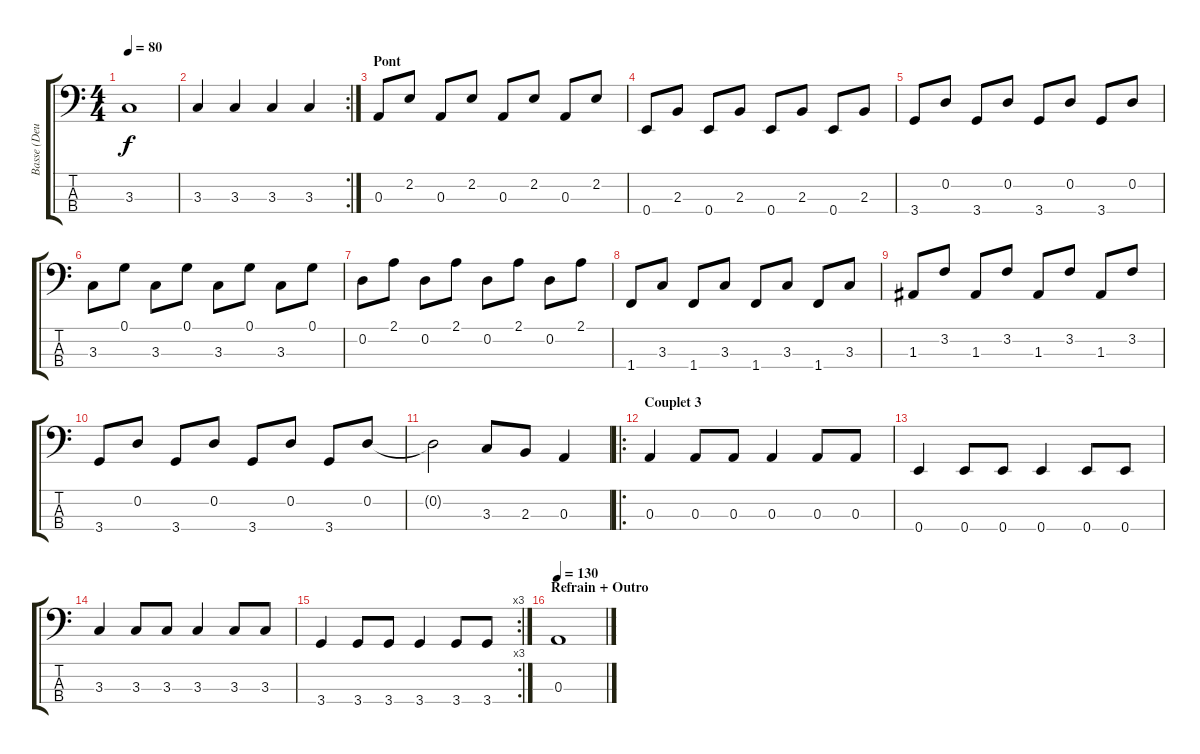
\track ("Basse (Deus ?)" "Basse (Deu") {instrument electricbassfinger}
\staff {score tabs}
\tuning (G2 D2 A1 E1) {hide}
\ts (4 4)
\tempo 80
\clef f4
\ks c
3.3.1{dy f} |
\rc 2
3.3.4 3.3.4 3.3.4 3.3.4 |
\section ("" "Pont")
0.3.8 2.2.8 0.3.8 2.2.8 0.3.8 2.2.8 0.3.8 2.2.8 |
0.4.8 2.3.8 0.4.8 2.3.8 0.4.8 2.3.8 0.4.8 2.3.8 |
3.4.8 0.2.8 3.4.8 0.2.8 3.4.8 0.2.8 3.4.8 0.2.8 |
3.3.8 0.1.8 3.3.8 0.1.8 3.3.8 0.1.8 3.3.8 0.1.8 |
0.2.8 2.1.8 0.2.8 2.1.8 0.2.8 2.1.8 0.2.8 2.1.8 |
1.4.8 3.3.8 1.4.8 3.3.8 1.4.8 3.3.8 1.4.8 3.3.8 |
1.3.8 3.2.8 1.3.8 3.2.8 1.3.8 3.2.8 1.3.8 3.2.8 |
3.4.8 0.2.8 3.4.8 0.2.8 3.4.8 0.2.8 3.4.8 0.2.8 |
0.2{t}.2 3.3.8 2.3.8 0.3.4 |
\ro
\section ("" "Couplet 3")
0.3.4 0.3.8 0.3.8 0.3.4 0.3.8 0.3.8 |
0.4.4 0.4.8 0.4.8 0.4.4 0.4.8 0.4.8 |
3.3.4 3.3.8 3.3.8 3.3.4 3.3.8 3.3.8 |
\rc 3
3.4.4 3.4.8 3.4.8 3.4.4 3.4.8 3.4.8 |
\section ("" "Refrain + Outro")
\tempo 130
0.3.1
